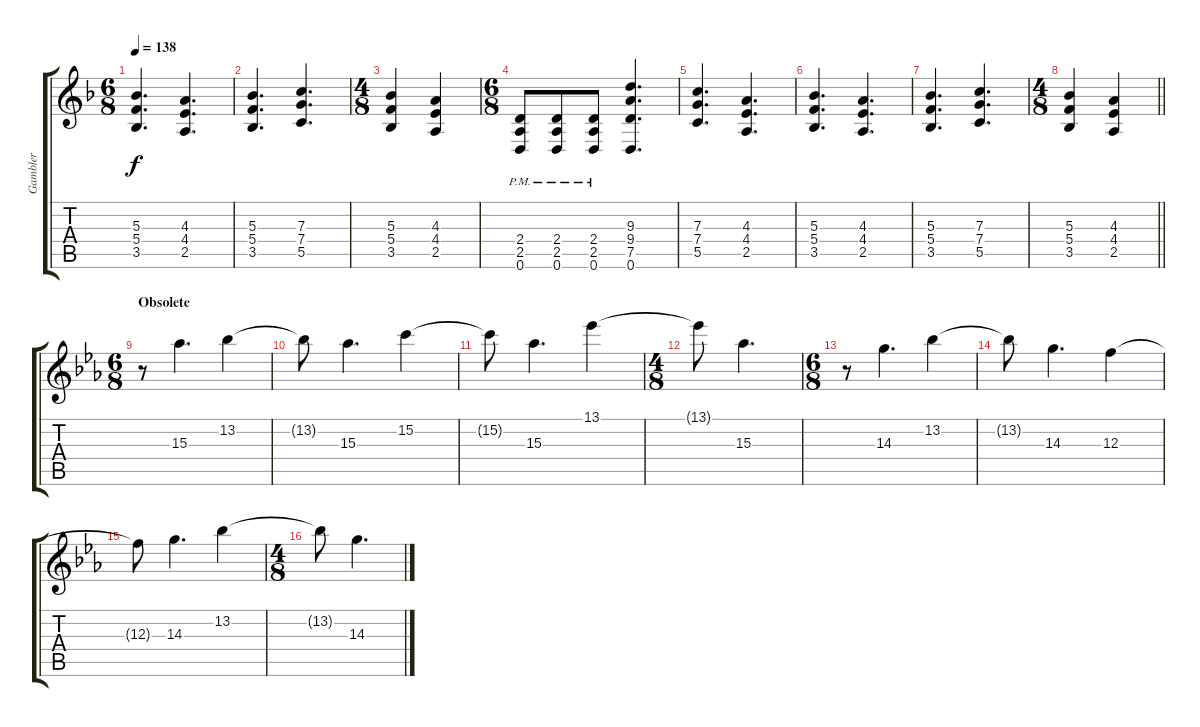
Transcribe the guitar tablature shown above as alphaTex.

\track ("Gambler" "Gambler") {instrument distortionguitar}
\staff {score tabs}
\tuning (D4 A3 F3 C3 G2 D2) {hide}
\ts (6 8)
\tempo 138
\clef g2
\ks f
(5.3 5.4 3.5).4{d dy f} (4.3 4.4 2.5).4{d} |
(5.3 5.4 3.5).4{d} (7.3 7.4 5.5).4{d} |
\ts (4 8)
(5.3 5.4 3.5).4 (4.3 4.4 2.5).4 |
\ts (6 8)
(2.4 2.5{pm} 0.6).8 (2.4 2.5{pm} 0.6).8 (2.4 2.5{pm} 0.6).8 (9.3 9.4 7.5 0.6).4{d} |
(7.3 7.4 5.5).4{d} (4.3 4.4 2.5).4{d} |
(5.3 5.4 3.5).4{d} (4.3 4.4 2.5).4{d} |
(5.3 5.4 3.5).4{d} (7.3 7.4 5.5).4{d} |
\ts (4 8)
\barLineRight lightlight
(5.3 5.4 3.5).4 (4.3 4.4 2.5).4 |
\ts (6 8)
\section ("" "Obsolete")
\ks eb
r.8{volume 10 instrument electricguitarclean} 15.3.4{d} 13.2.4 |
13.2{t}.8 15.3.4{d} 15.2.4 |
15.2{t}.8 15.3.4{d} 13.1.4 |
\ts (4 8)
13.1{t}.8 15.3.4{d} |
\ts (6 8)
r.8 14.3.4{d} 13.2.4 |
13.2{t}.8 14.3.4{d} 12.3.4 |
12.3{t}.8 14.3.4{d} 13.2.4 |
\ts (4 8)
13.2{t}.8 14.3.4{d}
